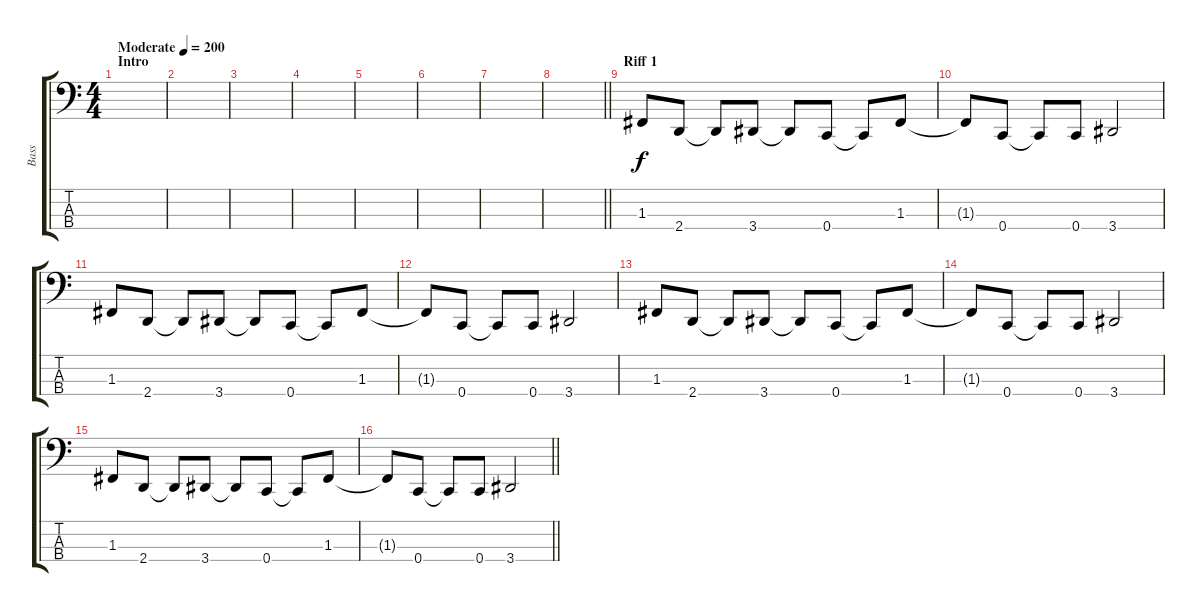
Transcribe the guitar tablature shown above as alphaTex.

\track ("Bass" "Bass") {instrument electricbassfinger}
\staff {score tabs}
\tuning (Eb2 Bb1 F1 C1) {hide}
\ts (4 4)
\section ("" "Intro")
\tempo (200 "Moderate")
\clef f4
\ks c
|
|
|
|
|
|
|
\barLineRight lightlight
|
\section ("" "Riff 1")
1.3.8 2.4.8 2.4{t}.8 3.4.8 3.4{t}.8 0.4.8 0.4{t}.8 1.3.8 |
1.3{t}.8 0.4.8 0.4{t}.8 0.4.8 3.4.2 |
1.3.8 2.4.8 2.4{t}.8 3.4.8 3.4{t}.8 0.4.8 0.4{t}.8 1.3.8 |
1.3{t}.8 0.4.8 0.4{t}.8 0.4.8 3.4.2 |
1.3.8 2.4.8 2.4{t}.8 3.4.8 3.4{t}.8 0.4.8 0.4{t}.8 1.3.8 |
1.3{t}.8 0.4.8 0.4{t}.8 0.4.8 3.4.2 |
1.3.8 2.4.8 2.4{t}.8 3.4.8 3.4{t}.8 0.4.8 0.4{t}.8 1.3.8 |
\barLineRight lightlight
1.3{t}.8 0.4.8 0.4{t}.8 0.4.8 3.4.2
